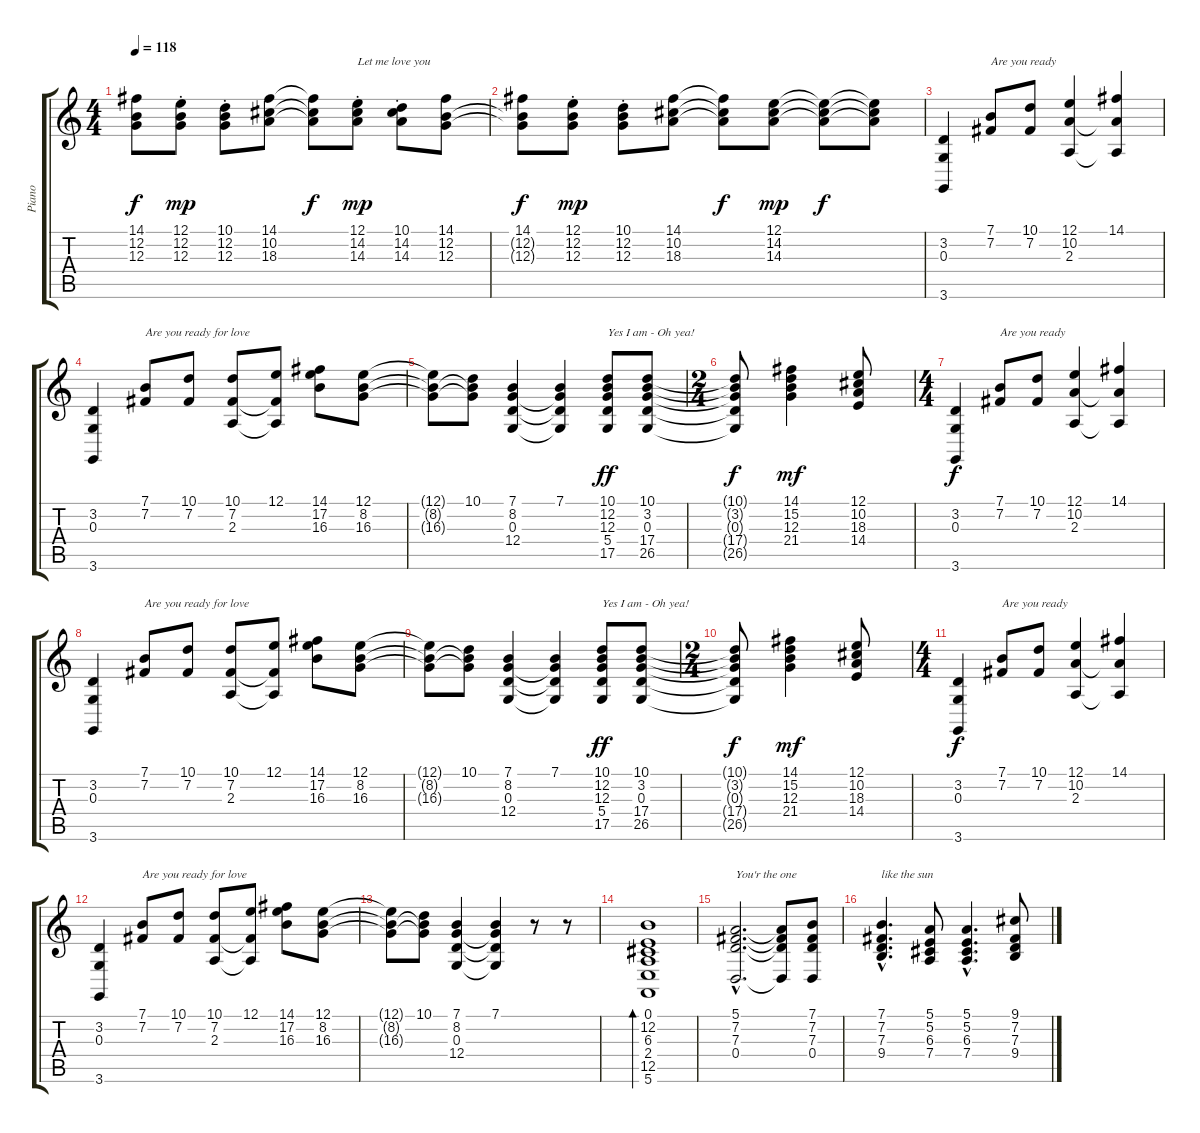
\track ("Piano" "Piano") {instrument acousticgrandpiano}
\staff {score tabs}
\tuning (E4 B3 G3 D3 A2 E2) {hide}
\ts (4 4)
\tempo 118
\clef g2
\ks c
(14.1 12.2{t} 12.3{t}).8{dy f} (12.1{st} 12.2{st} 12.3{st}).8{dy mp} (10.1{st} 12.2{st} 12.3{st}).8 (14.1 10.2 18.3).8 (14.1{t} 10.2{t} 18.3{t}).8{dy f} (12.1{st} 14.2{st} 14.3{st}).8{txt "Let me love you" dy mp} (10.1{st} 14.2{st} 14.3{st}).8 (14.1 12.2 12.3).8 |
(14.1 12.2{t} 12.3{t}).8{dy f} (12.1{st} 12.2{st} 12.3{st}).8{dy mp} (10.1{st} 12.2{st} 12.3{st}).8 (14.1 10.2 18.3).8 (14.1{t} 10.2{t} 18.3{t}).8{dy f} (12.1 14.2 14.3).8{dy mp} (12.1{t} 14.2{t} 14.3{t}).8{dy f} (12.1{t} 14.2{t} 14.3{t}).8 |
(3.2 0.3 3.6).4 (7.1 7.2).8{txt "Are you ready"} (10.1 7.2).8 (12.1 10.2 2.3).4 (14.1 10.2{t} 2.3{t}).4 |
(3.2 0.3 3.6).4 (7.1 7.2).8{txt "Are you ready for love"} (10.1 7.2).8 (10.1 7.2 2.3).8 (12.1 7.2{t} 2.3{t}).8 (14.1 17.2 16.3).8 (12.1 8.2 16.3).8 |
(12.1{t} 8.2{t} 16.3{t}).8 (10.1 8.2{t} 16.3{t}).8 (7.1 8.2 0.3 12.4).4 (7.1 8.2{t} 0.3{t} 12.4{t}).4 (10.1 12.2 12.3 5.4 17.5).8{txt "Yes I am - Oh yea!" dy ff} (10.1 3.2 0.3 17.4 26.5).8 |
\ts (2 4)
(10.1{t} 3.2{t} 0.3{t} 17.4{t} 26.5{t}).8{dy f} (14.1 15.2 12.3 21.4).4{dy mf} (12.1 10.2 18.3 14.4).8 |
\ts (4 4)
(3.2 0.3 3.6).4{dy f volume 11} (7.1 7.2).8{txt "Are you ready"} (10.1 7.2).8 (12.1 10.2 2.3).4 (14.1 10.2{t} 2.3{t}).4 |
(3.2 0.3 3.6).4 (7.1 7.2).8{txt "Are you ready for love"} (10.1 7.2).8 (10.1 7.2 2.3).8 (12.1 7.2{t} 2.3{t}).8 (14.1 17.2 16.3).8 (12.1 8.2 16.3).8 |
(12.1{t} 8.2{t} 16.3{t}).8 (10.1 8.2{t} 16.3{t}).8 (7.1 8.2 0.3 12.4).4 (7.1 8.2{t} 0.3{t} 12.4{t}).4 (10.1 12.2 12.3 5.4 17.5).8{txt "Yes I am - Oh yea!" dy ff} (10.1 3.2 0.3 17.4 26.5).8 |
\ts (2 4)
(10.1{t} 3.2{t} 0.3{t} 17.4{t} 26.5{t}).8{dy f} (14.1 15.2 12.3 21.4).4{dy mf} (12.1 10.2 18.3 14.4).8 |
\ts (4 4)
(3.2 0.3 3.6).4{dy f volume 11} (7.1 7.2).8{txt "Are you ready"} (10.1 7.2).8 (12.1 10.2 2.3).4 (14.1 10.2{t} 2.3{t}).4 |
(3.2 0.3 3.6).4 (7.1 7.2).8{txt "Are you ready for love"} (10.1 7.2).8 (10.1 7.2 2.3).8 (12.1 7.2{t} 2.3{t}).8 (14.1 17.2 16.3).8 (12.1 8.2 16.3).8 |
(12.1{t} 8.2{t} 16.3{t}).8 (10.1 8.2{t} 16.3{t}).8 (7.1 8.2 0.3 12.4).4 (7.1 8.2{t} 0.3{t} 12.4{t}).4 r.8 r.8 |
(0.1 12.2 6.3 2.4 12.5 5.6).1{bd 120} |
(5.1{hac} 7.2{hac} 7.3{hac} 0.4{hac}).2{d txt "You'r the one"} (5.1{t} 7.2{t} 7.3{t} 0.4{t}).8 (7.1 7.2 7.3 0.4).8 |
(7.1{hac} 7.2{hac} 7.3{hac} 9.4{hac}).4{d txt "like the sun"} (5.1 5.2 6.3 7.4).8 (5.1{hac} 5.2{hac} 6.3{hac} 7.4{hac}).4{d} (9.1 7.2 7.3 9.4).8
